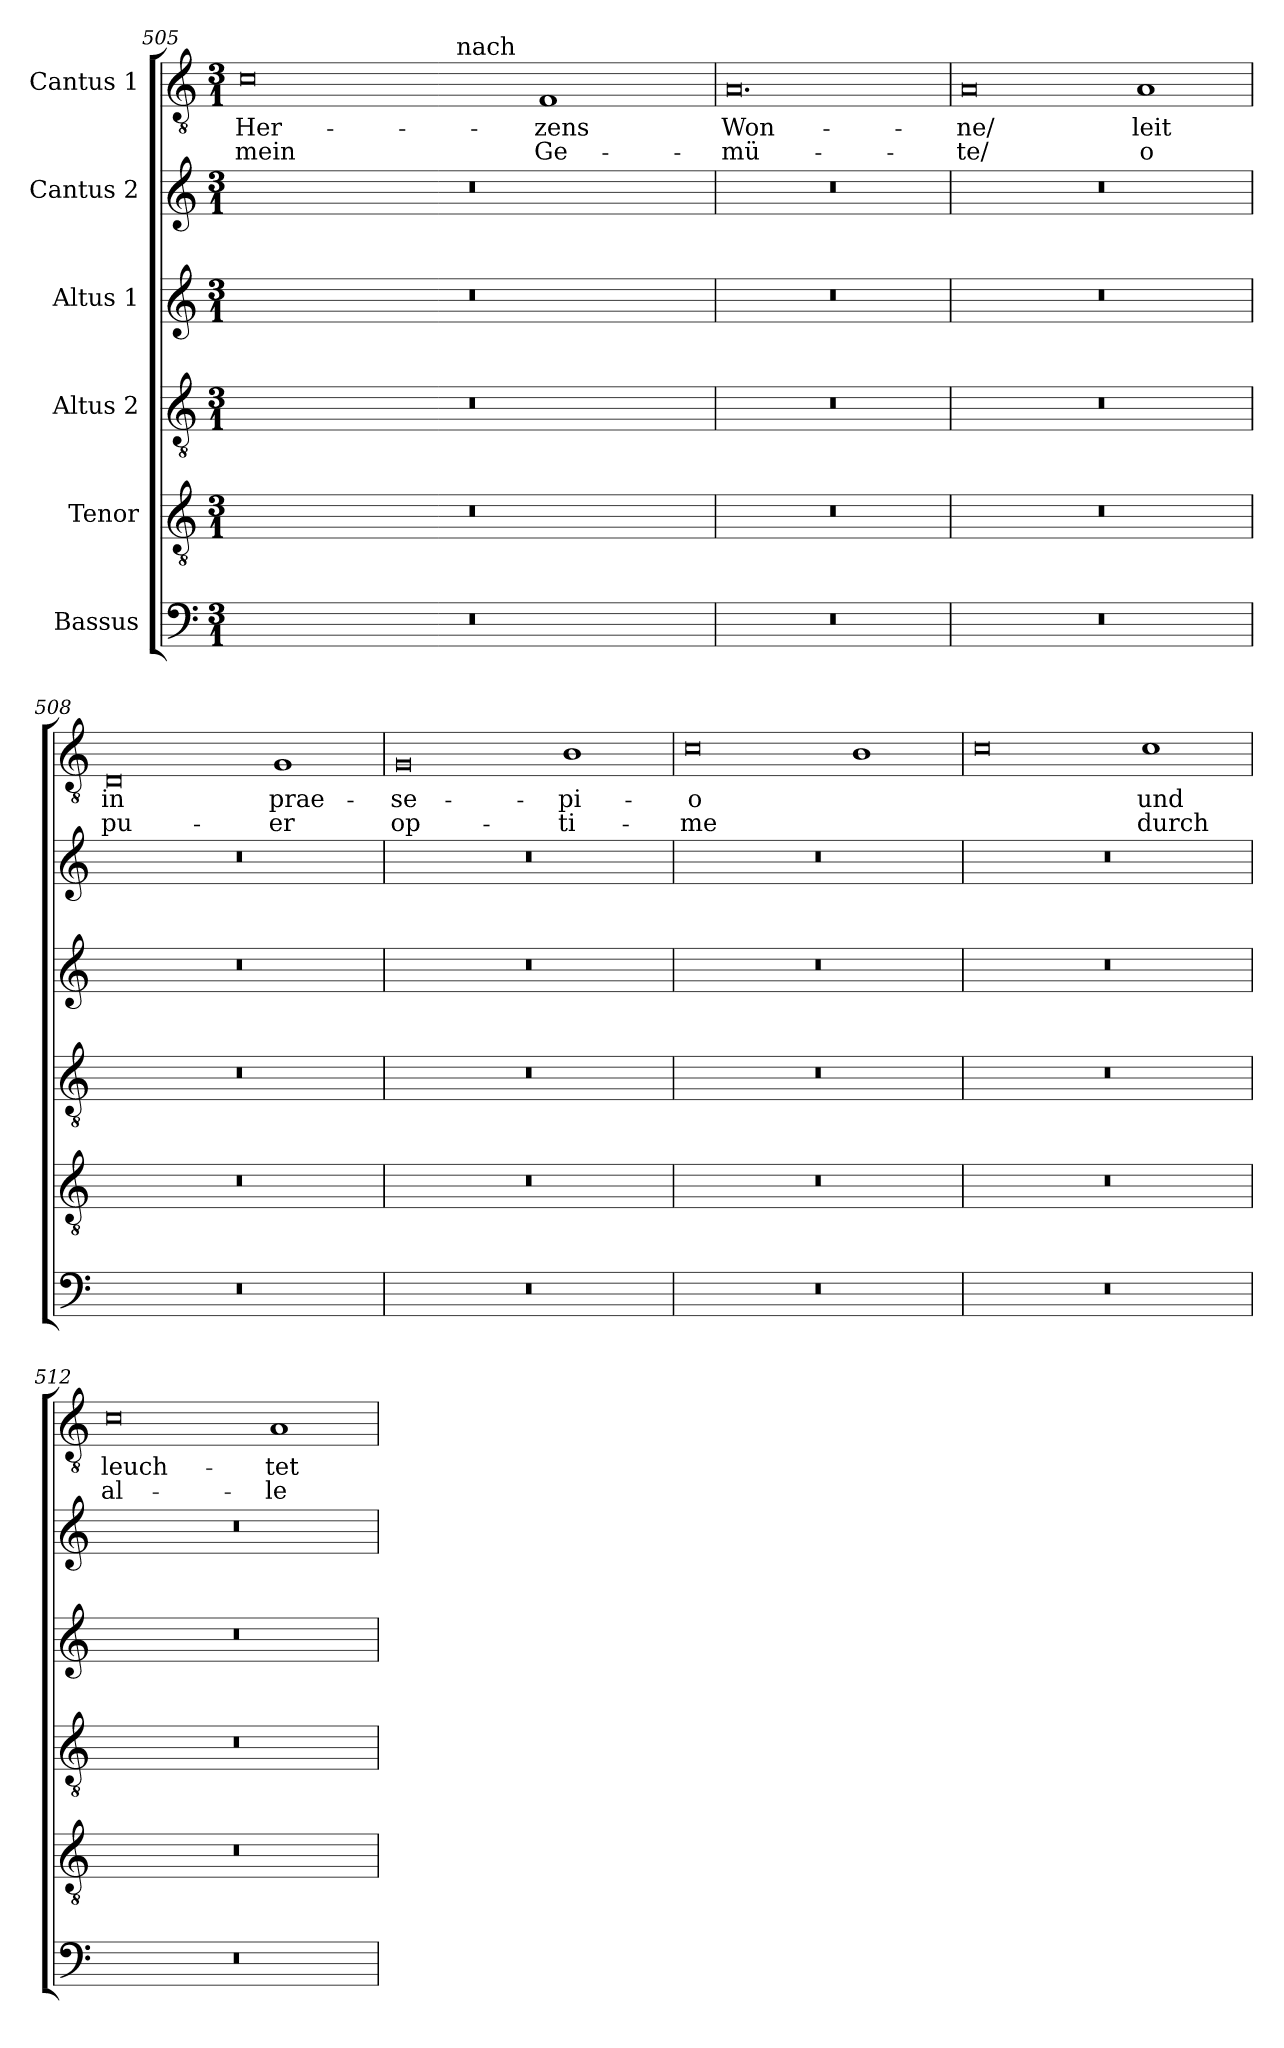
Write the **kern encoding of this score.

**kern	**kern	**kern	**kern	**kern	**kern	**text	**text
*part6	*part5	*part4	*part3	*part2	*part1	*part1	*part1
*staff6	*staff5	*staff4	*staff3	*staff2	*staff1	*staff1	*staff1
*I"Bassus	*I"Tenor	*I"Altus 2	*I"Altus 1	*I"Cantus 2	*I"Cantus 1	*	*
*clefF4	*clefGv2	*clefGv2	*clefG2	*clefG2	*clefGv2	*	*
*M3/1	*M3/1	*M3/1	*M3/1	*M3/1	*M3/1	*	*
=505	=505	=505	=505	=505	=505	=505	=505
!	!	!	!	!	!	!LO:LY:b:cj	!LO:LY:b:cj
*	*	*	*	*	*^	*	*
0.r	0.r	0.r	0.r	0.r	0c	1ryy	Her-	-mein
.	.	.	.	.	.	4ryy	.	.
.	.	.	.	.	.	8ryy	.	.
.	.	.	.	.	.	32.ryy	.	.
!	!	!	!	!	!	!LO:TX:a:t=nach	!	!
.	.	.	.	.	.	1ryy	.	.
!	!	!	!	!	!	!	!LO:LY:b:cj	!LO:LY:b:cj
.	.	.	.	.	1F	.	zens	Ge-
.	.	.	.	.	.	2ryy	.	.
.	.	.	.	.	.	16ryy	.	.
.	.	.	.	.	.	64ryy	.	.
!!LO:LB:g=z
=506	=506	=506	=506	=506	=506	=506	=506	=506
!	!	!	!	!	!	!	!LO:LY:b:cj	!LO:LY:b:cj
*	*	*	*	*	*v	*v	*	*
0.r	0.r	0.r	0.r	0.r	0.A	-Won-	-mü-
=507	=507	=507	=507	=507	=507	=507	=507
!	!	!	!	!	!	!LO:LY:b:cj	!LO:LY:b:cj
0.r	0.r	0.r	0.r	0.r	0A	-ne/	te/
!	!	!	!	!	!	!LO:LY:b:cj	!LO:LY:b:rj
.	.	.	.	.	1A	leit	o
=508	=508	=508	=508	=508	=508	=508	=508
!	!	!	!	!	!	!LO:LY:b:cj	!LO:LY:b:cj
0.r	0.r	0.r	0.r	0.r	0D	in	pu-
!	!	!	!	!	!	!LO:LY:b:cj	!LO:LY:b:cj
.	.	.	.	.	1G	-prae-	-er
=509	=509	=509	=509	=509	=509	=509	=509
!	!	!	!	!	!	!LO:LY:b:cj	!LO:LY:b:cj
0.r	0.r	0.r	0.r	0.r	0G	se-	-op-
!	!	!	!	!	!	!LO:LY:b:cj	!LO:LY:b:rj
.	.	.	.	.	1B	-pi-	-ti-
=510	=510	=510	=510	=510	=510	=510	=510
!	!	!	!	!	!	!LO:LY:b:rj	!LO:LY:b:cj
0.r	0.r	0.r	0.r	0.r	0c	-o	me
.	.	.	.	.	1B	.	.
=511	=511	=511	=511	=511	=511	=511	=511
0.r	0.r	0.r	0.r	0.r	0c	.	.
!	!	!	!	!	!	!LO:LY:b:cj	!LO:LY:b:cj
.	.	.	.	.	1c	und	durch
=512	=512	=512	=512	=512	=512	=512	=512
!	!	!	!	!	!	!LO:LY:b:cj	!LO:LY:b:cj
0.r	0.r	0.r	0.r	0.r	0c	leuch-	-al-
!	!	!	!	!	!	!LO:LY:b:cj	!LO:LY:b:cj
.	.	.	.	.	1A	-tet	le
=	=	=	=	=	=	=	=
*-	*-	*-	*-	*-	*-	*-	*-
